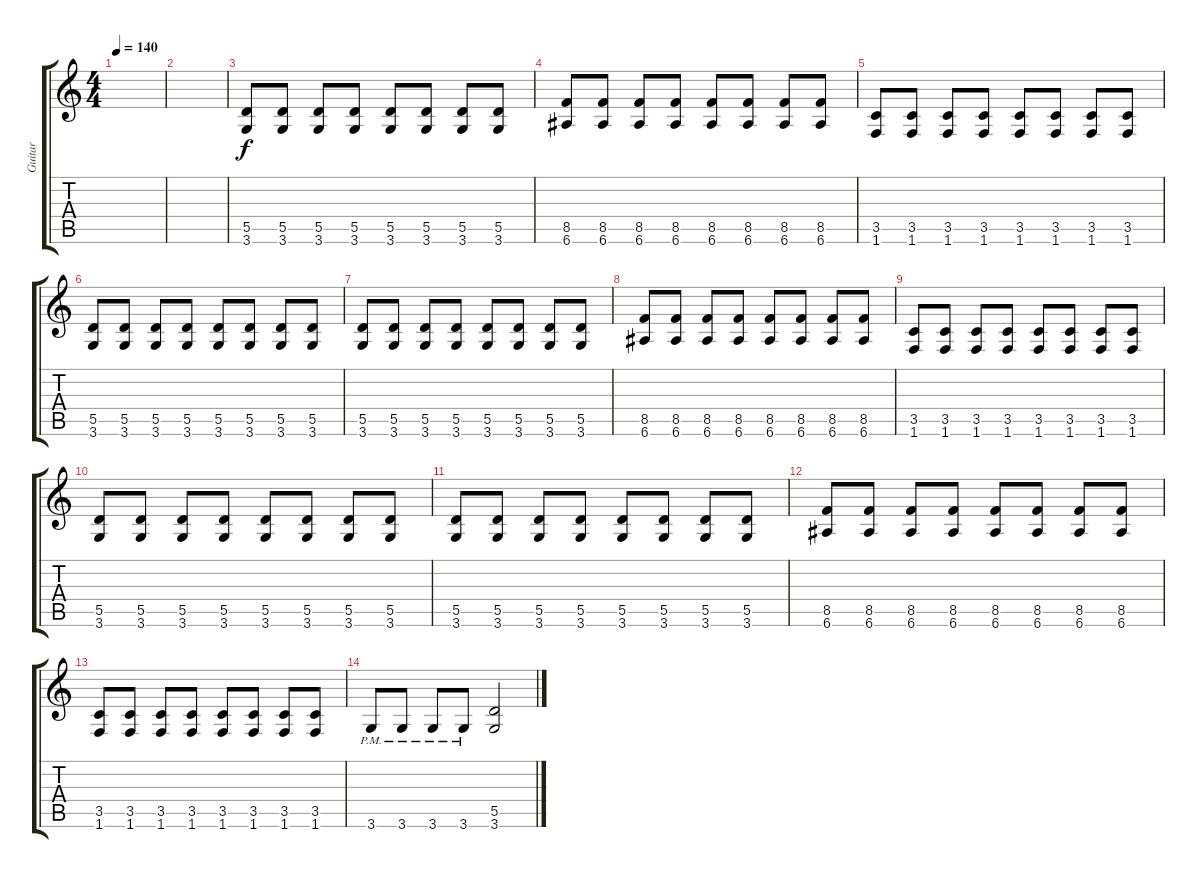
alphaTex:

\track ("Guitar" "Guitar") {instrument distortionguitar}
\staff {score tabs}
\tuning (E4 B3 G3 D3 A2 E2) {hide}
\ts (4 4)
\tempo 140
\clef g2
\ks c
|
|
(5.5 3.6).8 (5.5 3.6).8 (5.5 3.6).8 (5.5 3.6).8 (5.5 3.6).8 (5.5 3.6).8 (5.5 3.6).8 (5.5 3.6).8 |
(8.5 6.6).8 (8.5 6.6).8 (8.5 6.6).8 (8.5 6.6).8 (8.5 6.6).8 (8.5 6.6).8 (8.5 6.6).8 (8.5 6.6).8 |
(3.5 1.6).8 (3.5 1.6).8 (3.5 1.6).8 (3.5 1.6).8 (3.5 1.6).8 (3.5 1.6).8 (3.5 1.6).8 (3.5 1.6).8 |
(5.5 3.6).8 (5.5 3.6).8 (5.5 3.6).8 (5.5 3.6).8 (5.5 3.6).8 (5.5 3.6).8 (5.5 3.6).8 (5.5 3.6).8 |
(5.5 3.6).8 (5.5 3.6).8 (5.5 3.6).8 (5.5 3.6).8 (5.5 3.6).8 (5.5 3.6).8 (5.5 3.6).8 (5.5 3.6).8 |
(8.5 6.6).8 (8.5 6.6).8 (8.5 6.6).8 (8.5 6.6).8 (8.5 6.6).8 (8.5 6.6).8 (8.5 6.6).8 (8.5 6.6).8 |
(3.5 1.6).8 (3.5 1.6).8 (3.5 1.6).8 (3.5 1.6).8 (3.5 1.6).8 (3.5 1.6).8 (3.5 1.6).8 (3.5 1.6).8 |
(5.5 3.6).8 (5.5 3.6).8 (5.5 3.6).8 (5.5 3.6).8 (5.5 3.6).8 (5.5 3.6).8 (5.5 3.6).8 (5.5 3.6).8 |
(5.5 3.6).8 (5.5 3.6).8 (5.5 3.6).8 (5.5 3.6).8 (5.5 3.6).8 (5.5 3.6).8 (5.5 3.6).8 (5.5 3.6).8 |
(8.5 6.6).8 (8.5 6.6).8 (8.5 6.6).8 (8.5 6.6).8 (8.5 6.6).8 (8.5 6.6).8 (8.5 6.6).8 (8.5 6.6).8 |
(3.5 1.6).8 (3.5 1.6).8 (3.5 1.6).8 (3.5 1.6).8 (3.5 1.6).8 (3.5 1.6).8 (3.5 1.6).8 (3.5 1.6).8 |
3.6{pm}.8 3.6{pm}.8 3.6{pm}.8 3.6{pm}.8 (5.5 3.6).2
